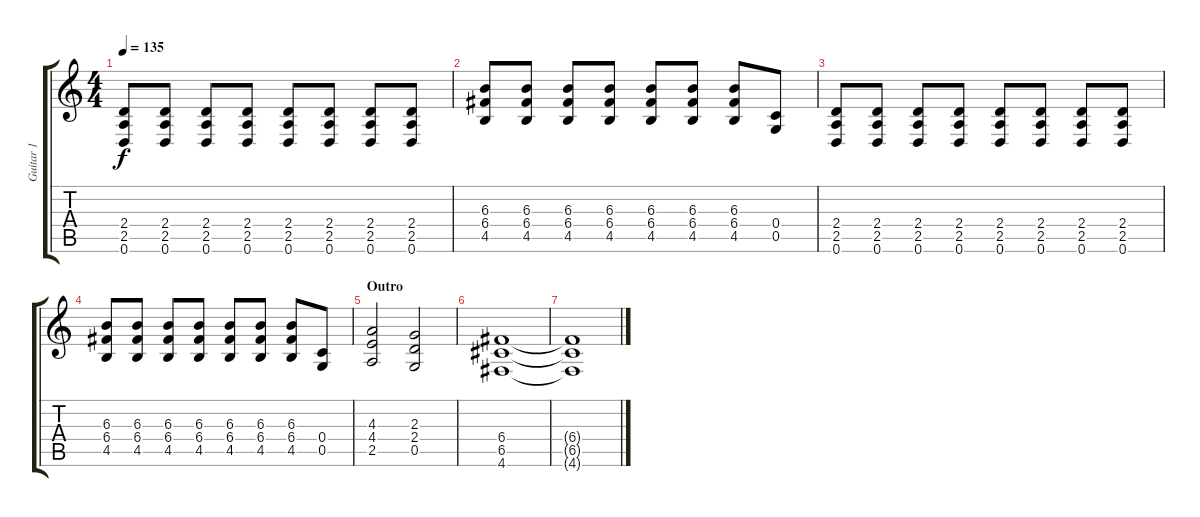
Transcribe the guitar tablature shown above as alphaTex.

\track ("Guitar 1" "Guitar 1") {instrument distortionguitar}
\staff {score tabs}
\tuning (D4 A3 F3 C3 G2 D2) {hide}
\ts (4 4)
\tempo 135
\clef g2
\ks c
(2.4 2.5 0.6).8{dy f} (2.4 2.5 0.6).8 (2.4 2.5 0.6).8 (2.4 2.5 0.6).8 (2.4 2.5 0.6).8 (2.4 2.5 0.6).8 (2.4 2.5 0.6).8 (2.4 2.5 0.6).8 |
(6.3 6.4 4.5).8 (6.3 6.4 4.5).8 (6.3 6.4 4.5).8 (6.3 6.4 4.5).8 (6.3 6.4 4.5).8 (6.3 6.4 4.5).8 (6.3 6.4 4.5).8 (0.4 0.5).8 |
(2.4 2.5 0.6).8 (2.4 2.5 0.6).8 (2.4 2.5 0.6).8 (2.4 2.5 0.6).8 (2.4 2.5 0.6).8 (2.4 2.5 0.6).8 (2.4 2.5 0.6).8 (2.4 2.5 0.6).8 |
(6.3 6.4 4.5).8 (6.3 6.4 4.5).8 (6.3 6.4 4.5).8 (6.3 6.4 4.5).8 (6.3 6.4 4.5).8 (6.3 6.4 4.5).8 (6.3 6.4 4.5).8 (0.4 0.5).8 |
\section ("" "Outro")
(4.3 4.4 2.5).2 (2.3 2.4 0.5).2 |
(6.4 6.5 4.6).1 |
(6.4{t} 6.5{t} 4.6{t}).1
